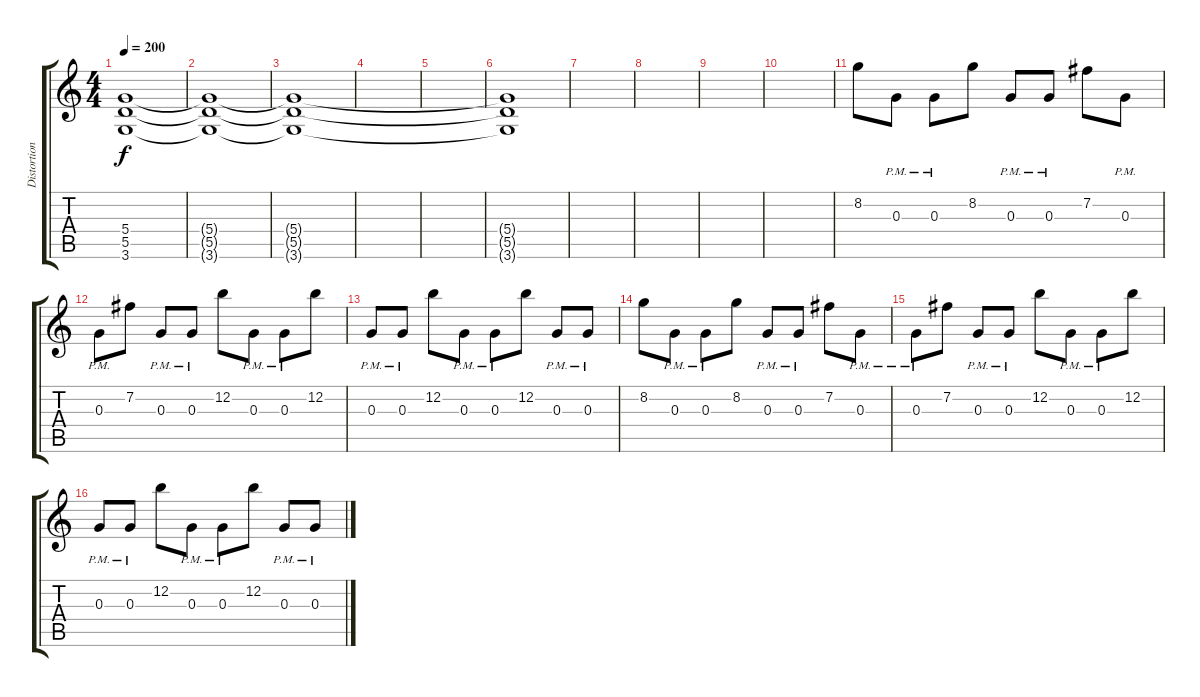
\track ("Distortion Yoe/Harp" "Distortion") {instrument distortionguitar}
\staff {score tabs}
\tuning (E4 B3 G3 D3 A2 E2) {hide}
\ts (4 4)
\tempo 200
\clef g2
\ks c
(5.4{t} 5.5{t} 3.6{t}).1{dy f volume 1} |
(5.4{t} 5.5{t} 3.6{t}).1 |
(5.4{t} 5.5{t} 3.6{t}).1 |
|
|
(5.4{t} 5.5{t} 3.6{t}).1 |
|
|
|
|
8.2.8{volume 13} 0.3{pm}.8 0.3{pm}.8 8.2.8 0.3{pm}.8 0.3{pm}.8 7.2.8 0.3{pm}.8 |
0.3{pm}.8 7.2.8 0.3{pm}.8 0.3{pm}.8 12.2.8 0.3{pm}.8 0.3{pm}.8 12.2.8 |
0.3{pm}.8 0.3{pm}.8 12.2.8 0.3{pm}.8 0.3{pm}.8 12.2.8 0.3{pm}.8 0.3{pm}.8 |
8.2.8 0.3{pm}.8 0.3{pm}.8 8.2.8 0.3{pm}.8 0.3{pm}.8 7.2.8 0.3{pm}.8 |
0.3{pm}.8 7.2.8 0.3{pm}.8 0.3{pm}.8 12.2.8 0.3{pm}.8 0.3{pm}.8 12.2.8 |
0.3{pm}.8 0.3{pm}.8 12.2.8 0.3{pm}.8 0.3{pm}.8 12.2.8 0.3{pm}.8 0.3{pm}.8
